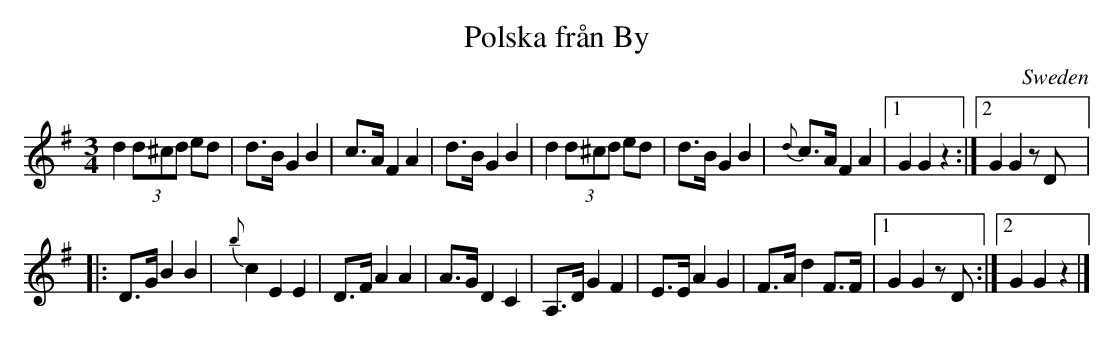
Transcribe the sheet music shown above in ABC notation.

X:1
T:Polska från By
O:Sweden
M:3/4
K:G
V:1
d2 (3d^cd ed | d>B G2 B2 | c>A F2 A2 | d>B G2 B2 |\
d2 (3d^cd ed | d>B G2 B2 | {d}c>A F2 A2 |1 G2 G2 z2 :|2 G2 G2 zD |:
D>G B2 B2 | {b}c2 E2 E2 | D>F A2 A2 | A>G D2 C2 |\
A,>D G2 F2 | E>E A2 G2 | F>A d2 F>F |1 G2 G2 zD :|2 G2 G2 z2 |]
